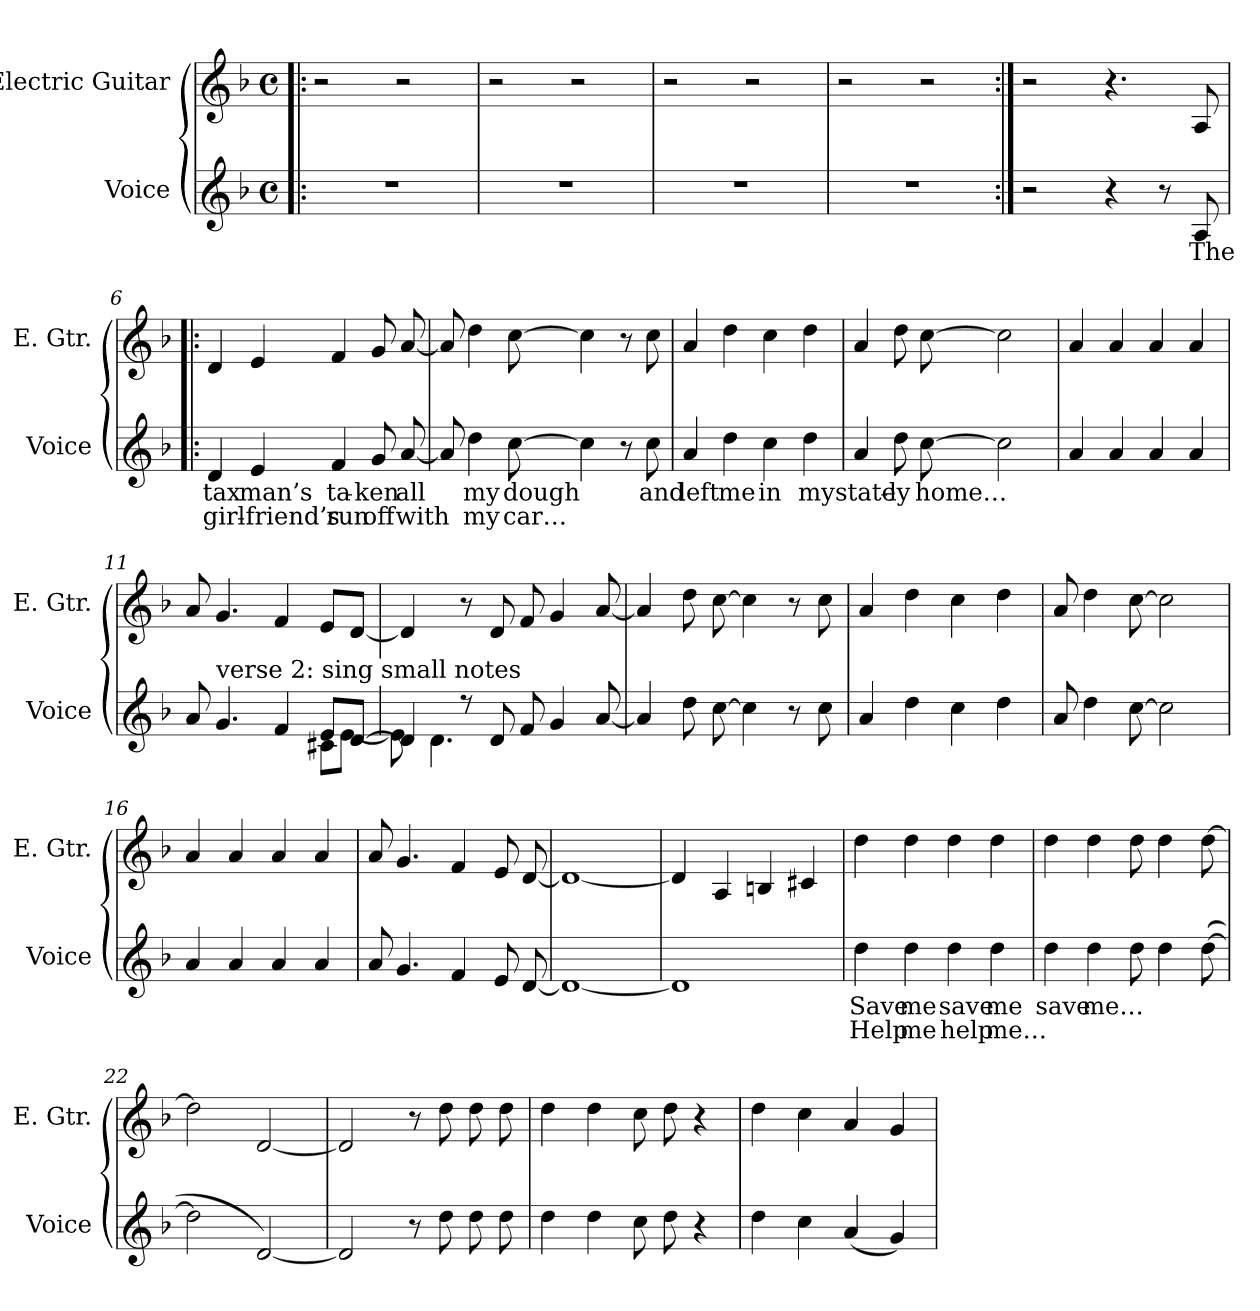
**kern	**text	**text	**kern
*part2	*part2	*part2	*part1
*staff2	*staff2	*staff2	*staff1
*I"Voice	*	*	*I"Electric Guitar
*I'Voice	*	*	*I'E. Gtr.
!!LO:PB:g=z
*clefG2	*	*	*clefG2
*	*	*	*ITrd7c12
*k[b-]	*	*	*k[b-]
*F:	*	*	*F:
*M4/4	*	*	*M4/4
*met(c)	*	*	*met(c)
*MM120	*	*	*MM120
=1!|:	=1!|:	=1!|:	=1!|:
1r	.	.	2r
.	.	.	2r
=2	=2	=2	=2
1r	.	.	2r
.	.	.	2r
=3	=3	=3	=3
1r	.	.	2r
.	.	.	2r
=4	=4	=4	=4
1r	.	.	2r
.	.	.	2r
=5:|!	=5:|!	=5:|!	=5:|!
2r	.	.	2r
4r	.	.	4.r
8r	.	.	.
!	!LO:LY:b:color=#0055FF	!	!
8Ai/	The	.	8AAi/
!!LO:LB:g=z
=6!|:	=6!|:	=6!|:	=6!|:
!	!LO:LY:b:color=#0055FF	!LO:LY:b:color=#0055FF	!
4di/	tax	girl-	4Di/
!	!LO:LY:b:color=#0055FF	!LO:LY:b:color=#0055FF	!
4ei/	man’s	-friend’s	4Ei/
!	!LO:LY:b:color=#0055FF	!LO:LY:b:color=#0055FF	!
4fi/	ta-	run	4Fi/
!	!LO:LY:b:color=#0055FF	!LO:LY:b:color=#0055FF	!
8gi/	-ken	off	8Gi/
!	!LO:LY:b:color=#0055FF	!LO:LY:b:color=#0055FF	!
[<8ai/	all	with	[<8Ai/
=7	=7	=7	=7
8ai/]	.	.	8Ai/]
!	!LO:LY:b:color=#0055FF	!LO:LY:b:color=#0055FF	!
4ddi\	my	my	4di\
!	!LO:LY:b:color=#0055FF	!LO:LY:b:color=#0055FF	!
[>8cci\	dough	car…	[>8ci\
4cci\]	.	.	4ci\]
8r	.	.	8r
!	!LO:LY:b:color=#0055FF	!	!
8cci\	and	.	8ci\
=8	=8	=8	=8
!	!LO:LY:b:color=#0055FF	!	!
4ai/	left	.	4Ai/
!	!LO:LY:b:color=#0055FF	!	!
4ddi\	me	.	4di\
!	!LO:LY:b:color=#0055FF	!	!
4cci\	in	.	4ci\
!	!LO:LY:b:color=#0055FF	!	!
4ddi\	my	.	4di\
=9	=9	=9	=9
!	!LO:LY:b:color=#0055FF	!	!
4ai/	state-	.	4Ai/
!	!LO:LY:b:color=#0055FF	!	!
8ddi\	-ly	.	8di\
!	!LO:LY:b:color=#0055FF	!	!
[>8cci\	home…	.	[>8ci\
2cci\]	.	.	2ci\]
=10	=10	=10	=10
4ai/	.	.	4Ai/
4ai/	.	.	4Ai/
4ai/	.	.	4Ai/
4ai/	.	.	4Ai/
=11	=11	=11	=11
*^	*	*	*
8ai/	2ryy	.	.	8Ai/
!LO:TX:a:t=verse 2&colon; sing small notes	!	!	!	!
4.gi/	.	.	.	4.Gi/
4fi/	4ryy	.	.	4Fi/
8ei/L	8c#Xi\L	.	.	8Ei/L
[>8di/J	[<8ei\J	.	.	[<8Di/J
!!LO:LB:g=z
=12	=12	=12	=12	=12
4di/]	8ei\]	.	.	4Di/]
.	4.di\	.	.	.
8r	.	.	.	8r
8di/	.	.	.	8Di/
8fi/	2ryy	.	.	8Fi/
4gi/	.	.	.	4Gi/
[<8ai/	.	.	.	[<8Ai/
*v	*v	*	*	*
=13	=13	=13	=13
4ai/]	.	.	4Ai/]
8ddi\	.	.	8di\
[>8cci\	.	.	[>8ci\
4cci\]	.	.	4ci\]
8r	.	.	8r
8cci\	.	.	8ci\
=14	=14	=14	=14
4ai/	.	.	4Ai/
4ddi\	.	.	4di\
4cci\	.	.	4ci\
4ddi\	.	.	4di\
=15	=15	=15	=15
8ai/	.	.	8Ai/
4ddi\	.	.	4di\
[>8cci\	.	.	[>8ci\
2cci\]	.	.	2ci\]
=16	=16	=16	=16
4ai/	.	.	4Ai/
4ai/	.	.	4Ai/
4ai/	.	.	4Ai/
4ai/	.	.	4Ai/
=17	=17	=17	=17
8ai/	.	.	8Ai/
4.gi/	.	.	4.Gi/
4fi/	.	.	4Fi/
8ei/	.	.	8Ei/
[<8di/	.	.	[<8Di/
!!LO:LB:g=z
=18	=18	=18	=18
1di_<	.	.	1Di_<
=19	=19	=19	=19
1di]	.	.	4Di/]
.	.	.	4AAi/
.	.	.	4BBni/
.	.	.	4C#Xi/
=20	=20	=20	=20
!	!LO:LY:b:color=#0055FF	!LO:LY:b:color=#0055FF	!
4ddi\	Save	Help	4di\
!	!LO:LY:b:color=#0055FF	!LO:LY:b:color=#0055FF	!
4ddi\	me	me	4di\
!	!LO:LY:b:color=#0055FF	!LO:LY:b:color=#0055FF	!
4ddi\	save	help	4di\
!	!LO:LY:b:color=#0055FF	!LO:LY:b:color=#0055FF	!
4ddi\	me	me…	4di\
=21	=21	=21	=21
!	!LO:LY:b:color=#0055FF	!	!
4ddi\	save	.	4di\
!	!LO:LY:b:color=#0055FF	!	!
4ddi\	me…	.	4di\
8ddi\	.	.	8di\
4ddi\	.	.	4di\
([>8ddi\	.	.	[>8di\
=22	=22	=22	=22
2ddi\]	.	.	2di\]
[<2di/)	.	.	[<2Di/
=23	=23	=23	=23
2di/]	.	.	2Di/]
8r	.	.	8r
8ddi\	.	.	8di\
8ddi\	.	.	8di\
8ddi\	.	.	8di\
!!LO:LB:g=z
=24	=24	=24	=24
4ddi\	.	.	4di\
4ddi\	.	.	4di\
8cci\	.	.	8ci\
8ddi\	.	.	8di\
4r	.	.	4r
=25	=25	=25	=25
4ddi\	.	.	4di\
4cci\	.	.	4ci\
(4ai/	.	.	4Ai/
4gi/)	.	.	4Gi/
=	=	=	=
*-	*-	*-	*-
